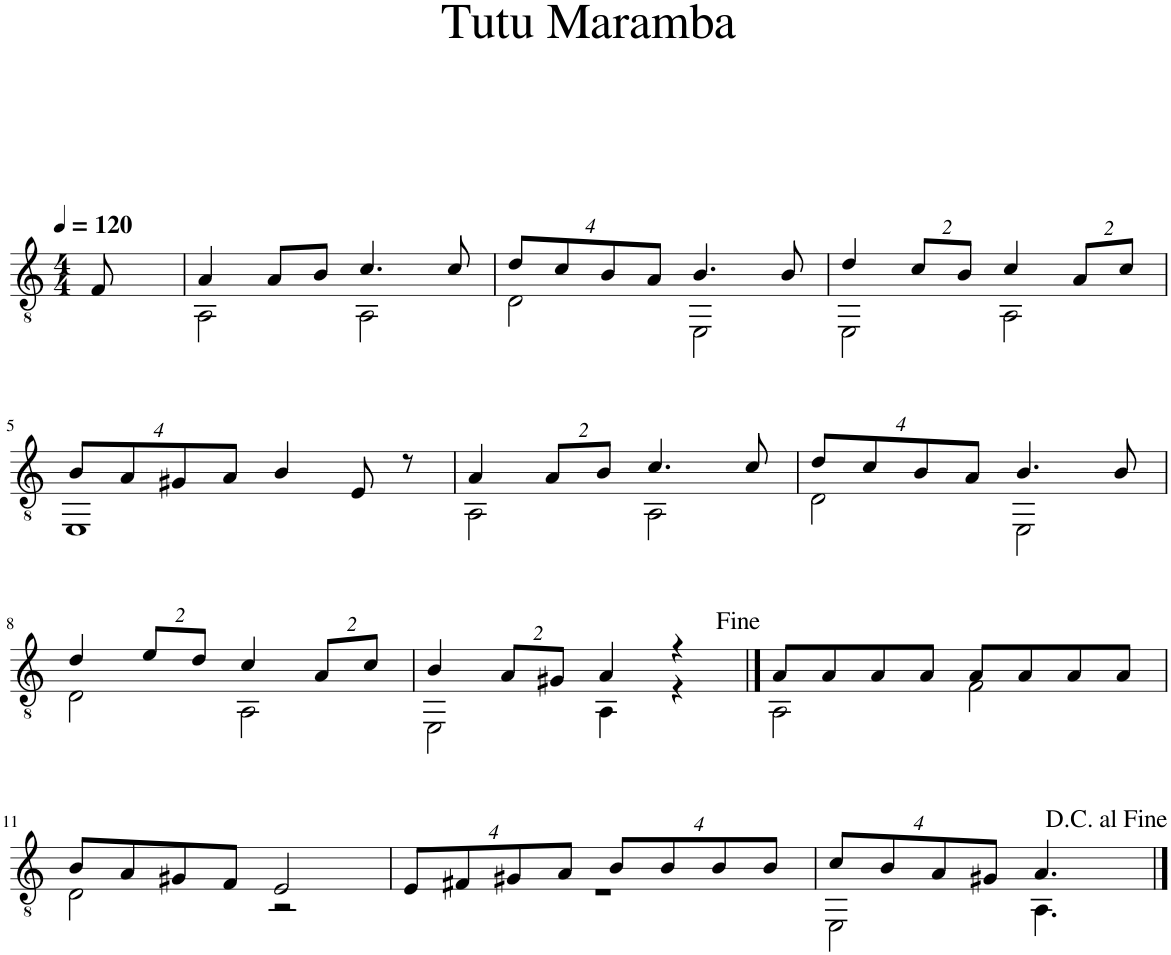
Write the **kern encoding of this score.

**kern
*part1
*staff1
*I"Classical Guitar
*I'Guit.
*clefGv2
*k[]
*M4/4
*MM120
=1
8F/
8ryy
=2
*^
4A/	2AA\
8A/L	.
8B/J	.
4.c/	2AA\
8c/	.
=3	=3
8d/L	2D\
8c/	.
8B/	.
8A/J	.
4.B/	2EE\
8B/	.
=4	=4
4d/	2EE\
8c/L	.
8B/J	.
4c/	2AA\
8A/L	.
8c/J	.
!!LO:LB:g=z	!!
=5	=5
8B/L	1EE
8A/	.
8G#X/	.
8A/J	.
4B/	.
8E/	.
8r	.
=6	=6
4A/	2AA\
8A/L	.
8B/J	.
4.c/	2AA\
8c/	.
=7	=7
8d/L	2D\
8c/	.
8B/	.
8A/J	.
4.B/	2EE\
8B/	.
!!LO:LB:g=z	!!
=8	=8
4d/	2D\
8e/L	.
8d/J	.
4c/	2AA\
8A/L	.
8c/J	.
=9	=9
4B/	2EE\
8A/L	.
8G#X/J	.
4A/	4AA\
4r	4r
==10	==10
8A/L	2AA\
8A/	.
8A/	.
8A/J	.
8A/L	2F\
8A/	.
8A/	.
8A/J	.
!!LO:LB:g=z	!!
=11	=11
8B/L	2D\
8A/	.
8G#X/	.
8F/J	.
2E/	2r
=12	=12
8E/L	1r
8F#X/	.
8G#X/	.
8A/J	.
8B/L	.
8B/	.
8B/	.
8B/J	.
=13	=13
8c/L	2EE\
8B/	.
8A/	.
8G#X/J	.
4.A/	4.AA\
8ryy	8ryy
*v	*v
==
*-
